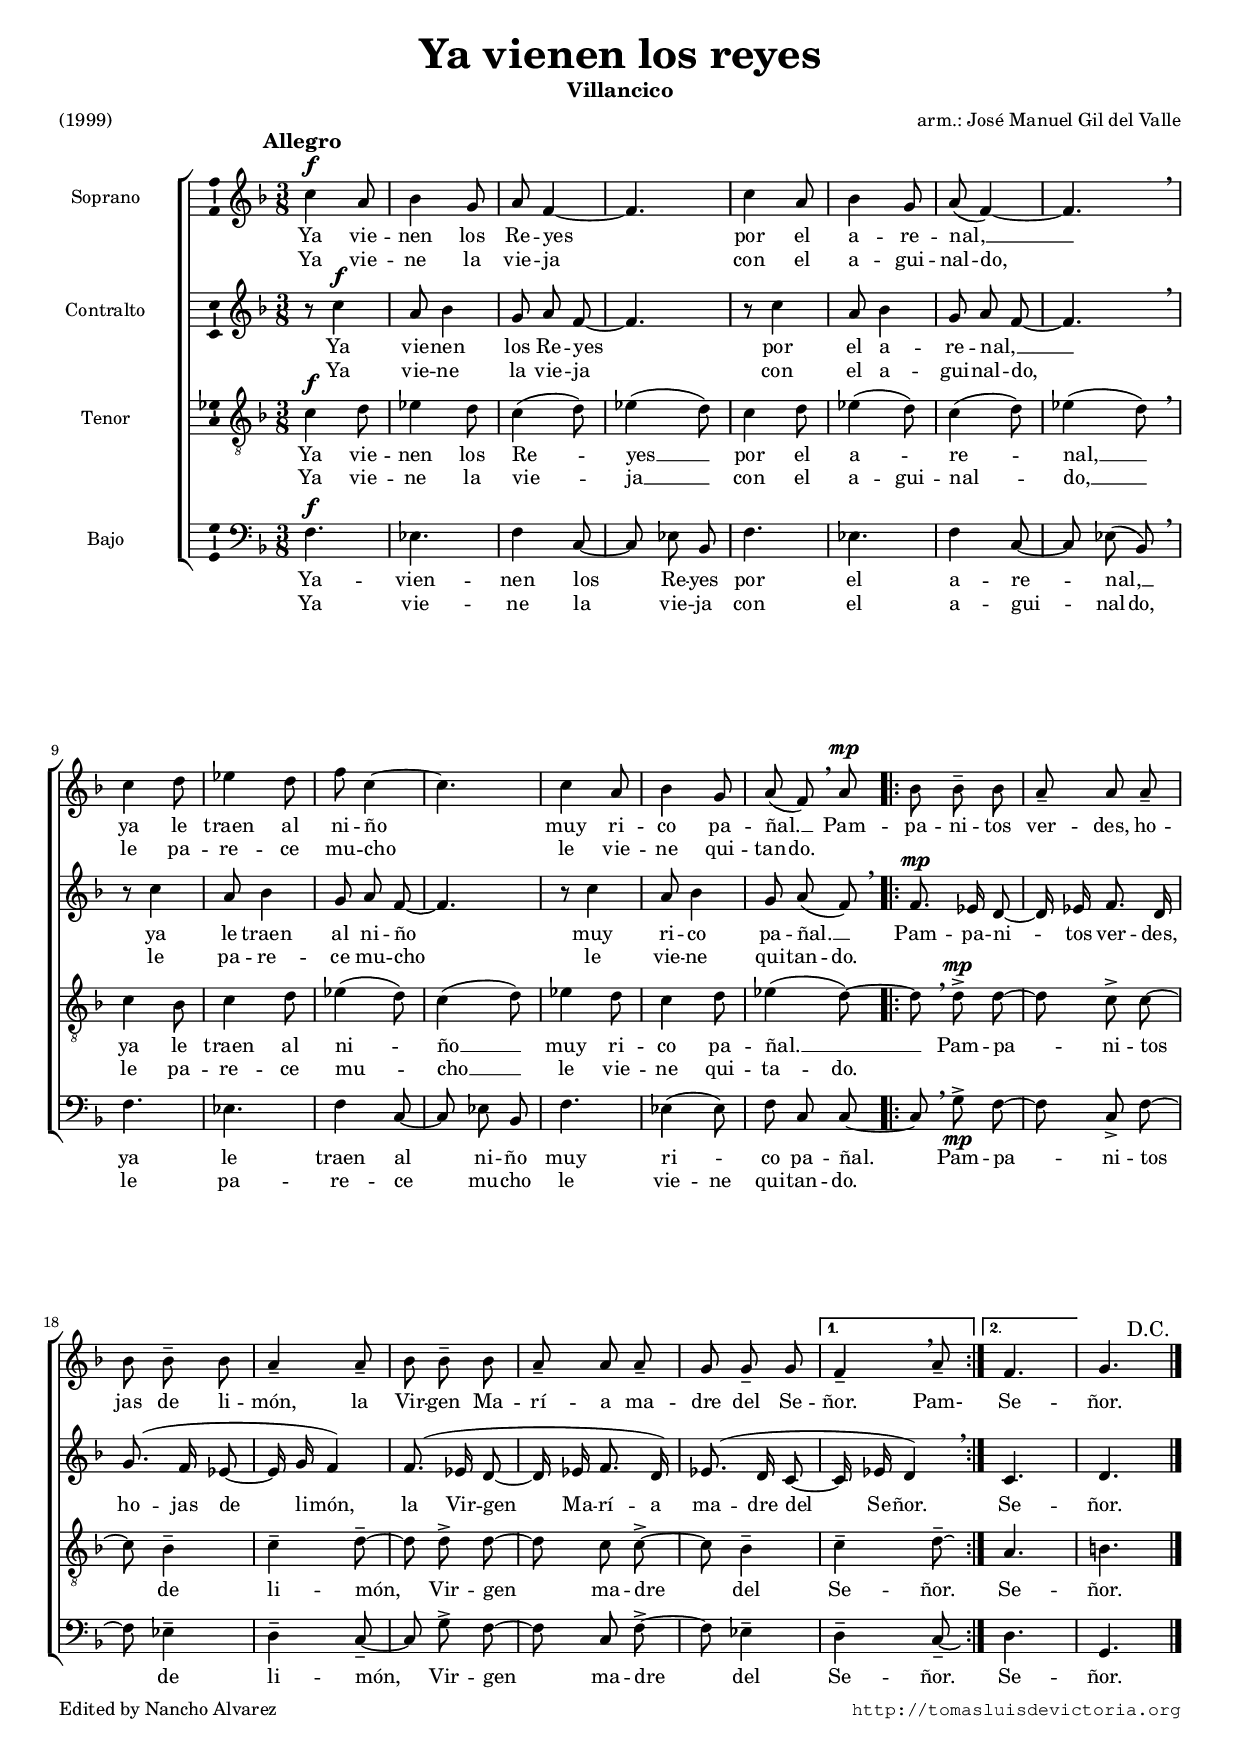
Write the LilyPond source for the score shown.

\version "2.11.38"

#(set-default-paper-size "a4")
#(set-global-staff-size 16)
#(ly:set-option 'point-and-click #f)

ss=\once \set suggestAccidentals = ##t


\header {
	title=\markup {\bigger \bigger \bigger "Ya vienen los reyes"}
	subtitle="Villancico"
	composer="arm.: José Manuel Gil del Valle"
	%opus="(-)"
	poet = "(1999)"
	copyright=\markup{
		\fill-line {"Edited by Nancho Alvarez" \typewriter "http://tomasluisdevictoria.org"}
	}
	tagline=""
}

global={\key f \major \time 3/8 \skip 1*3/8*15
	\repeat volta 2 {\skip 1*3/8*7} \alternative {{\skip 1*3/8}{\skip 1*3/8}}
	\skip 1*3/8 \bar "|." 
}


cantus={
	\once \override TextScript #'X-offset = #-5
	s4*0^\markup{\bold \bigger "Allegro"}
	c''4^\f a'8 |
	bes'4 g'8 |
	a' f'4 ~ |
	f'4. |
%5
	c''4 a'8 |
	bes'4 g'8 |
	a'\( f'4\) ~ |
	f'4. \breathe \break 
	c''4 d''8 |
%10
	ees''4 d''8 |
	f'' c''4 ~ |
	c''4. |
	c''4 a'8 |
	bes'4 g'8 |
%15
	a'\( f'\) \breathe a'^\mp |
	bes' bes'-- bes' |
	a'-- a' a'-- |
	bes' bes'-- bes' |
	a'4-- a'8-- |
%20
	bes' bes'-- bes' |
	a'-- a' a'-- |
	g' g'-- g' |
	f'4-- \breathe a'8-- |
	f'4. |
%25
	g'^\markup{\bigger "     D.C."}
}

altus={
	r8 c''4^\f |
	a'8 bes'4 |
	g'8 a' f' ~ |
	f'4. |
%5
	r8 c''4 |
	a'8 bes'4 |
	g'8 a' f' ~ |
	f'4. \breathe |
	r8 c''4 |
%10
	a'8 bes'4 |
	g'8 a' f' ~ |
	f'4. |
	r8 c''4 |
	a'8 bes'4 |
%15
	g'8 a'\( f'\) \breathe  |
	f'8.^\mp ees'16 d'8 ~ |
	d'16 ees' f'8. d'16 | \slurUp
	g'8.( f'16 ees'8 ~ |
	ees'16 g' f'4) |
%20
	f'8.( ees'16 d'8 ~ |
	d'16 ees' f'8. d'16) |
	ees'8.( d'16 c'8 ~ |
	c'16 ees' d'4) \breathe |
	c'4. |
%25
	d'
}

tenor={
	c'4^\f d'8 |
	ees'4 d'8 |
	c'4( d'8) |
	ees'4( d'8) |
%5
	c'4 d'8 |
	ees'4\( d'8\) |
	c'4( d'8) |
	ees'4( d'8) \breathe |
	c'4 bes8 |
%10
	c'4 d'8 |
	ees'4( d'8) |
	c'4( d'8) |
	ees'4 d'8 |
	c'4 d'8 |
%15
	ees'4\( d'8\) ~ |
	d' \breathe d'->^\mp d' ~ |
	d' c'-> c' ~ |
	c' bes4-- |
	c'-- d'8-- ~ |
%20
	d' d'-> d' ~ |
	d' c' c'-> ~ |
	c' bes4-- |
	c'-- d'8--\laissezVibrer |
	a4. |
%25
	b
}

bassus={
	f4.^\f |
	ees |
	f4 c8 ~ |
	c ees bes, |
%5
	f4. |
	ees |
	f4 c8 ~ |
	c ees\( bes,\) \breathe |
	f4. |
%10
	ees |
	f4 c8 ~ |
	c ees bes, |
	f4. |
	ees4\( ees8\) |
%15
	f c c ~ |
	c \breathe g->\mp f ~ |
	f c-> f ~ |
	f ees4-- |
	d-- c8-- ~ |
%20
	c g-> f ~ |
	f c f-> ~ |
	f ees4-- |
	d-- c8--\laissezVibrer |
	d4. |
%25
	g,
}


textocantus=\lyricmode{
Ya vie -- nen los Re -- yes _
por el a -- re -- nal, __ _ _
ya le traen al ni -- ño _
muy ri -- co pa -- ñal. __ _
Pam -- pa -- ni -- tos ver -- des,
ho -- jas de li -- món,
la Vir -- gen Ma -- rí -- a ma -- dre del Se -- ñor.
Pam-
Se -- ñor.
}

textocantusb=\lyricmode{
Ya vie -- ne la vie -- ja _
con el a -- gui -- nal -- do, _
le pa -- re -- ce mu -- cho _
le vie -- ne qui -- tan -- do. 
}


textoaltus=\lyricmode{
Ya vie -- nen los Re -- yes _
por el a -- re -- nal, __ _ _
ya le traen al ni -- ño _
muy ri -- co pa -- ñal. __ _
Pam -- pa -- ni -- _ tos ver -- des,
ho -- jas de _ li -- món,
la Vir -- gen _ Ma -- rí -- a ma -- dre del _ Se -- ñor.
Se -- ñor.
}

textoaltusb=\lyricmode{
Ya vie -- ne la vie -- ja _
con el a -- gui -- nal -- do, _
le pa -- re -- ce mu -- cho _
le vie -- ne qui -- tan -- do.
}


textotenor=\lyricmode{
Ya vie -- nen los Re -- _ yes __ _
por el a -- _ re -- _ nal, __ _
ya le traen al ni -- _ ño __ _
muy ri -- co pa -- ñal. __ _ _
Pam -- pa -- _ ni -- tos _ de li -- món, _
Vir -- gen _ ma -- dre _ del Se -- ñor.
Se -- ñor.
}

textotenorb=\lyricmode{
Ya vie -- ne la vie -- _ ja __ _
con el a -- gui -- nal -- _ do, __ _
le pa -- re -- ce mu -- _ cho __ _
le vie -- ne qui -- ta -- do.
}

textobassus=\lyricmode{
Ya -- vien -- nen los _ Re -- yes
por el a -- re -- _ nal, __ _
ya le traen al _ ni -- ño 
muy ri -- _ co pa -- ñal. _
Pam -- pa -- _ ni -- tos _ 
de li -- món, _
Vir -- gen _ ma -- dre _ del Se -- ñor.
Se -- ñor.
}

textobassusb=\lyricmode{
Ya vie -- ne la _ vie -- ja
con el a -- gui -- _ nal -- do,
le pa -- re -- ce _ mu -- cho
le vie -- ne qui -- tan -- do.
}


\score {
\new ChoirStaff<<

	\new Staff <<\global
	\new Voice="v1" {
		\set Staff.instrumentName="Soprano  " 
		\clef "treble"
		\cantus }
	\new Lyrics \lyricsto "v1" {\textocantus }
	\new Lyrics \lyricsto "v1" {\textocantusb }
	>>

	
	\new Staff << \global
	\new Voice="v2" {
		\set Staff.instrumentName="Contralto  "
		\clef "treble" 
		\altus}
	\new Lyrics \lyricsto "v2" {\textoaltus }
	\new Lyrics \lyricsto "v2" {\textoaltusb }
	>>

	
	\new Staff <<\global
	\new Voice="v3" {
		\set Staff.instrumentName="Tenor  "
		\clef "G_8"
		\tenor }
	\new Lyrics \lyricsto "v3" {\textotenor }
	\new Lyrics \lyricsto "v3" {\textotenorb }
	>>
	

	\new Staff <<\global
	\new Voice="v4" {
		\set Staff.instrumentName="Bajo  "
		\clef "bass" 
		\bassus }
	\new Lyrics \lyricsto "v4" {\textobassus}
	\new Lyrics \lyricsto "v4" {\textobassusb }
	>>
	
>>

\layout{ 
	%\context {\Lyrics \override VerticalAxisGroup #'minimum-Y-extent = #'(-0 . 0) }
	\context {\Score \override BarNumber #'padding = #2 }
	%\context {\Lyrics \override LyricText #'font-size = #2 }
	\context {\Voice melismaBusyProperties = #'() 
			\override PhrasingSlur  #'dash-period = #0.04
			\override PhrasingSlur #'dash-fraction = #0.1
			\override PhrasingSlur #'thickness = #1.2      %Slur default
			\override PhrasingSlur #'ratio = #0.25         %Slur default
			\override PhrasingSlur #'line-thickness = #0.8 %Slur default
	}
	%\context { \RemoveEmptyStaffContext }
	\context {\Staff \consists Ambitus_engraver 
			autoBeaming=##f
	}
}

%\midi {}

}


\paper{
	indent=2.2\cm
	system-count=3
	line-width=19.0\cm
	ragged-last-bottom = ##f
	ragged-bottom = ##f
	between-system-padding=#0
	foot-separation=2\mm
	head-separation=1\mm
}
